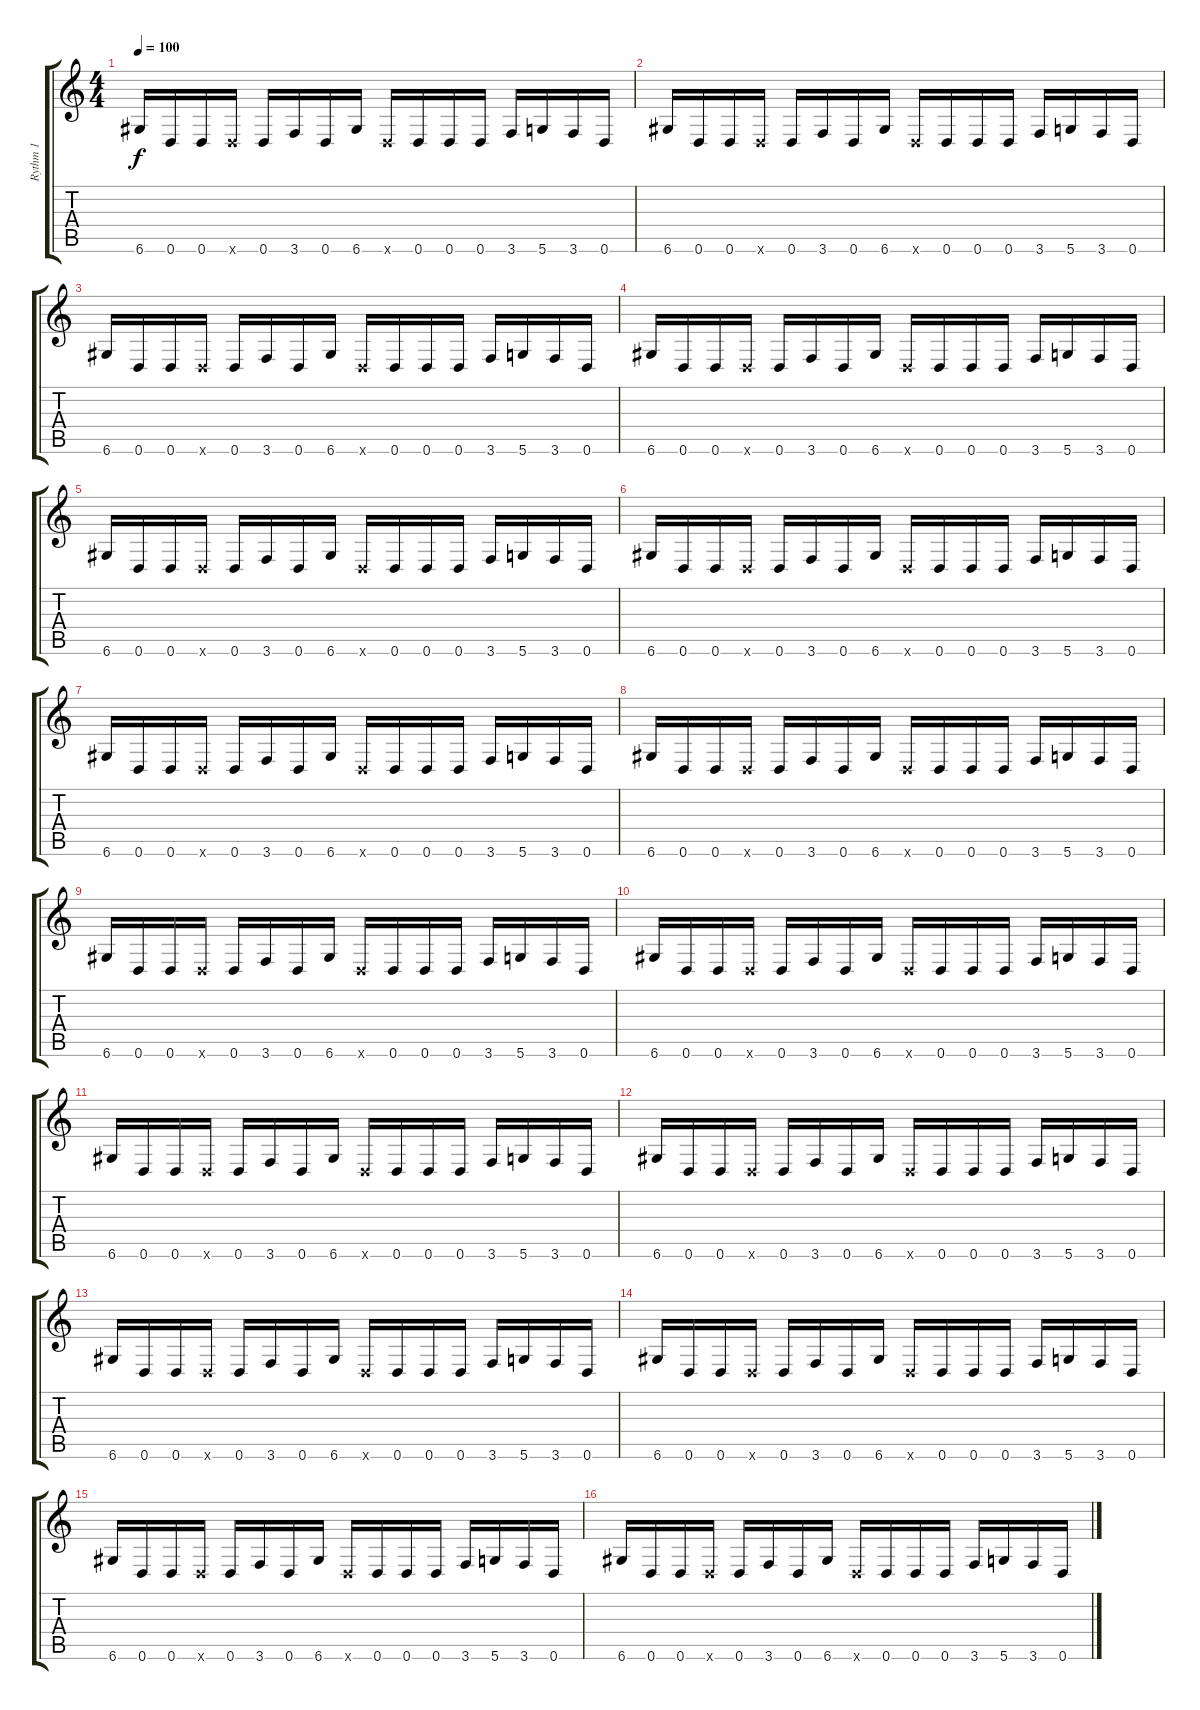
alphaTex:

\track ("Rythm 1" "Rythm 1") {instrument distortionguitar}
\staff {score tabs}
\tuning (D4 A3 F3 C3 G2 D2) {hide}
\ts (4 4)
\tempo 100
\clef g2
\ks c
6.6.16{dy f} 0.6.16 0.6.16 0.6{x}.16 0.6.16 3.6.16 0.6.16 6.6.16 0.6{x}.16 0.6.16 0.6.16 0.6.16 3.6.16 5.6.16 3.6.16 0.6.16 |
6.6.16 0.6.16 0.6.16 0.6{x}.16 0.6.16 3.6.16 0.6.16 6.6.16 0.6{x}.16 0.6.16 0.6.16 0.6.16 3.6.16 5.6.16 3.6.16 0.6.16 |
6.6.16 0.6.16 0.6.16 0.6{x}.16 0.6.16 3.6.16 0.6.16 6.6.16 0.6{x}.16 0.6.16 0.6.16 0.6.16 3.6.16 5.6.16 3.6.16 0.6.16 |
6.6.16 0.6.16 0.6.16 0.6{x}.16 0.6.16 3.6.16 0.6.16 6.6.16 0.6{x}.16 0.6.16 0.6.16 0.6.16 3.6.16 5.6.16 3.6.16 0.6.16 |
6.6.16 0.6.16 0.6.16 0.6{x}.16 0.6.16 3.6.16 0.6.16 6.6.16 0.6{x}.16 0.6.16 0.6.16 0.6.16 3.6.16 5.6.16 3.6.16 0.6.16 |
6.6.16 0.6.16 0.6.16 0.6{x}.16 0.6.16 3.6.16 0.6.16 6.6.16 0.6{x}.16 0.6.16 0.6.16 0.6.16 3.6.16 5.6.16 3.6.16 0.6.16 |
6.6.16 0.6.16 0.6.16 0.6{x}.16 0.6.16 3.6.16 0.6.16 6.6.16 0.6{x}.16 0.6.16 0.6.16 0.6.16 3.6.16 5.6.16 3.6.16 0.6.16 |
6.6.16 0.6.16 0.6.16 0.6{x}.16 0.6.16 3.6.16 0.6.16 6.6.16 0.6{x}.16 0.6.16 0.6.16 0.6.16 3.6.16 5.6.16 3.6.16 0.6.16 |
6.6.16 0.6.16 0.6.16 0.6{x}.16 0.6.16 3.6.16 0.6.16 6.6.16 0.6{x}.16 0.6.16 0.6.16 0.6.16 3.6.16 5.6.16 3.6.16 0.6.16 |
6.6.16 0.6.16 0.6.16 0.6{x}.16 0.6.16 3.6.16 0.6.16 6.6.16 0.6{x}.16 0.6.16 0.6.16 0.6.16 3.6.16 5.6.16 3.6.16 0.6.16 |
6.6.16 0.6.16 0.6.16 0.6{x}.16 0.6.16 3.6.16 0.6.16 6.6.16 0.6{x}.16 0.6.16 0.6.16 0.6.16 3.6.16 5.6.16 3.6.16 0.6.16 |
6.6.16 0.6.16 0.6.16 0.6{x}.16 0.6.16 3.6.16 0.6.16 6.6.16 0.6{x}.16 0.6.16 0.6.16 0.6.16 3.6.16 5.6.16 3.6.16 0.6.16 |
6.6.16 0.6.16 0.6.16 0.6{x}.16 0.6.16 3.6.16 0.6.16 6.6.16 0.6{x}.16 0.6.16 0.6.16 0.6.16 3.6.16 5.6.16 3.6.16 0.6.16 |
6.6.16 0.6.16 0.6.16 0.6{x}.16 0.6.16 3.6.16 0.6.16 6.6.16 0.6{x}.16 0.6.16 0.6.16 0.6.16 3.6.16 5.6.16 3.6.16 0.6.16 |
6.6.16 0.6.16 0.6.16 0.6{x}.16 0.6.16 3.6.16 0.6.16 6.6.16 0.6{x}.16 0.6.16 0.6.16 0.6.16 3.6.16 5.6.16 3.6.16 0.6.16 |
6.6.16 0.6.16 0.6.16 0.6{x}.16 0.6.16 3.6.16 0.6.16 6.6.16 0.6{x}.16 0.6.16 0.6.16 0.6.16 3.6.16 5.6.16 3.6.16 0.6.16
